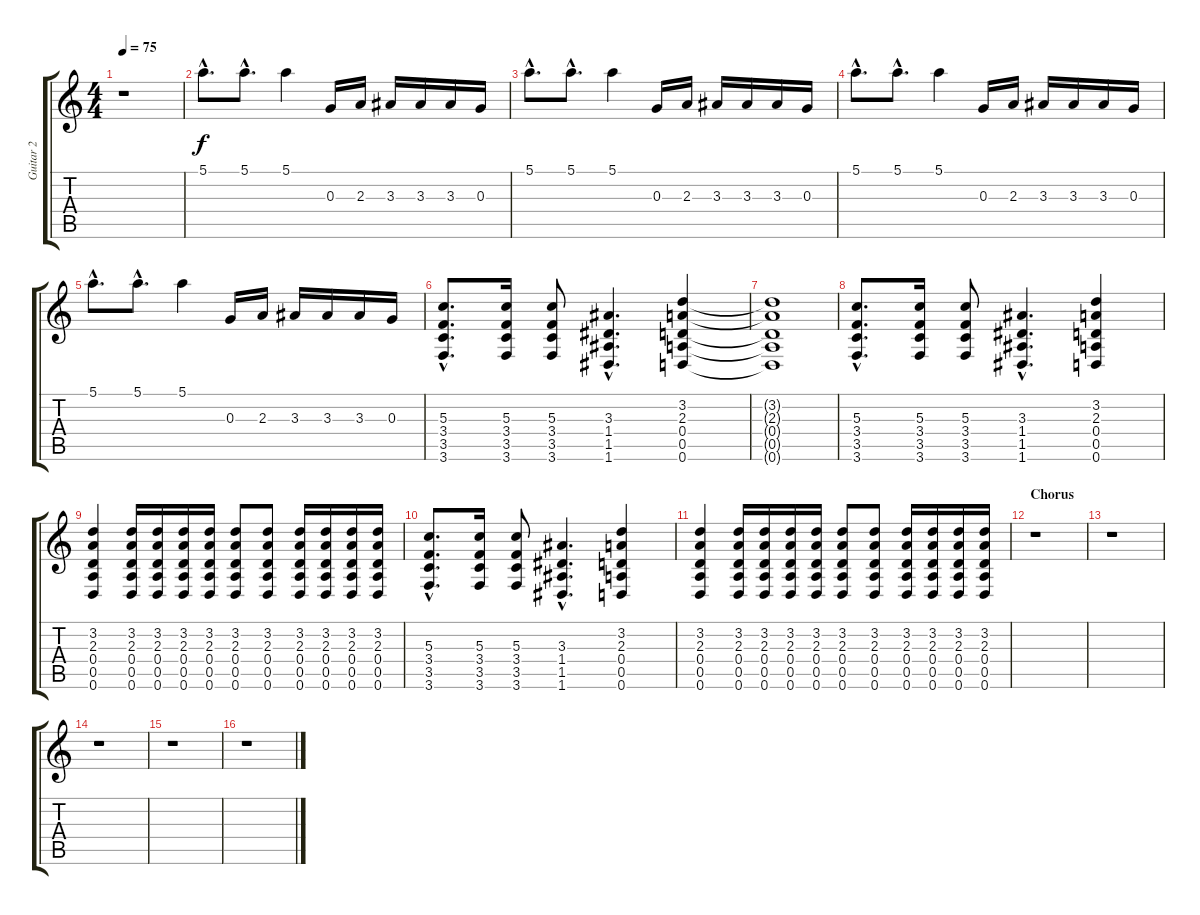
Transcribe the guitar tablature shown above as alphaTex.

\track ("Guitar 2" "Guitar 2") {instrument acousticguitarsteel}
\staff {score tabs}
\tuning (E4 B3 G3 D3 A2 D2) {hide}
\ts (4 4)
\tempo 75
\clef g2
\ks c
r.1{dy f} |
5.1{hac}.8{d} 5.1{hac}.8{d} 5.1.4 0.3.16 2.3.16 3.3.16 3.3.16 3.3.16 0.3.16 |
5.1{hac}.8{d} 5.1{hac}.8{d} 5.1.4 0.3.16 2.3.16 3.3.16 3.3.16 3.3.16 0.3.16 |
5.1{hac}.8{d} 5.1{hac}.8{d} 5.1.4 0.3.16 2.3.16 3.3.16 3.3.16 3.3.16 0.3.16 |
5.1{hac}.8{d} 5.1{hac}.8{d} 5.1.4 0.3.16 2.3.16 3.3.16 3.3.16 3.3.16 0.3.16 |
(5.3{hac} 3.4{hac} 3.5{hac} 3.6{hac}).8{d} (5.3 3.4 3.5 3.6).16 (5.3 3.4 3.5 3.6).8 (3.3{hac} 1.4{hac} 1.5{hac} 1.6{hac}).4{d} (3.2 2.3 0.4 0.5 0.6).4 |
(3.2{t} 2.3{t} 0.4{t} 0.5{t} 0.6{t}).1 |
(5.3{hac} 3.4{hac} 3.5{hac} 3.6{hac}).8{d} (5.3 3.4 3.5 3.6).16 (5.3 3.4 3.5 3.6).8 (3.3{hac} 1.4{hac} 1.5{hac} 1.6{hac}).4{d} (3.2 2.3 0.4 0.5 0.6).4 |
(3.2 2.3 0.4 0.5 0.6).4 (3.2 2.3 0.4 0.5 0.6).16 (3.2 2.3 0.4 0.5 0.6).16 (3.2 2.3 0.4 0.5 0.6).16 (3.2 2.3 0.4 0.5 0.6).16 (3.2 2.3 0.4 0.5 0.6).8 (3.2 2.3 0.4 0.5 0.6).8 (3.2 2.3 0.4 0.5 0.6).16 (3.2 2.3 0.4 0.5 0.6).16 (3.2 2.3 0.4 0.5 0.6).16 (3.2 2.3 0.4 0.5 0.6).16 |
(5.3{hac} 3.4{hac} 3.5{hac} 3.6{hac}).8{d} (5.3 3.4 3.5 3.6).16 (5.3 3.4 3.5 3.6).8 (3.3{hac} 1.4{hac} 1.5{hac} 1.6{hac}).4{d} (3.2 2.3 0.4 0.5 0.6).4 |
(3.2 2.3 0.4 0.5 0.6).4 (3.2 2.3 0.4 0.5 0.6).16 (3.2 2.3 0.4 0.5 0.6).16 (3.2 2.3 0.4 0.5 0.6).16 (3.2 2.3 0.4 0.5 0.6).16 (3.2 2.3 0.4 0.5 0.6).8 (3.2 2.3 0.4 0.5 0.6).8 (3.2 2.3 0.4 0.5 0.6).16 (3.2 2.3 0.4 0.5 0.6).16 (3.2 2.3 0.4 0.5 0.6).16 (3.2 2.3 0.4 0.5 0.6).16 |
\section ("" "Chorus")
r.1 |
r.1 |
r.1 |
r.1 |
r.1
